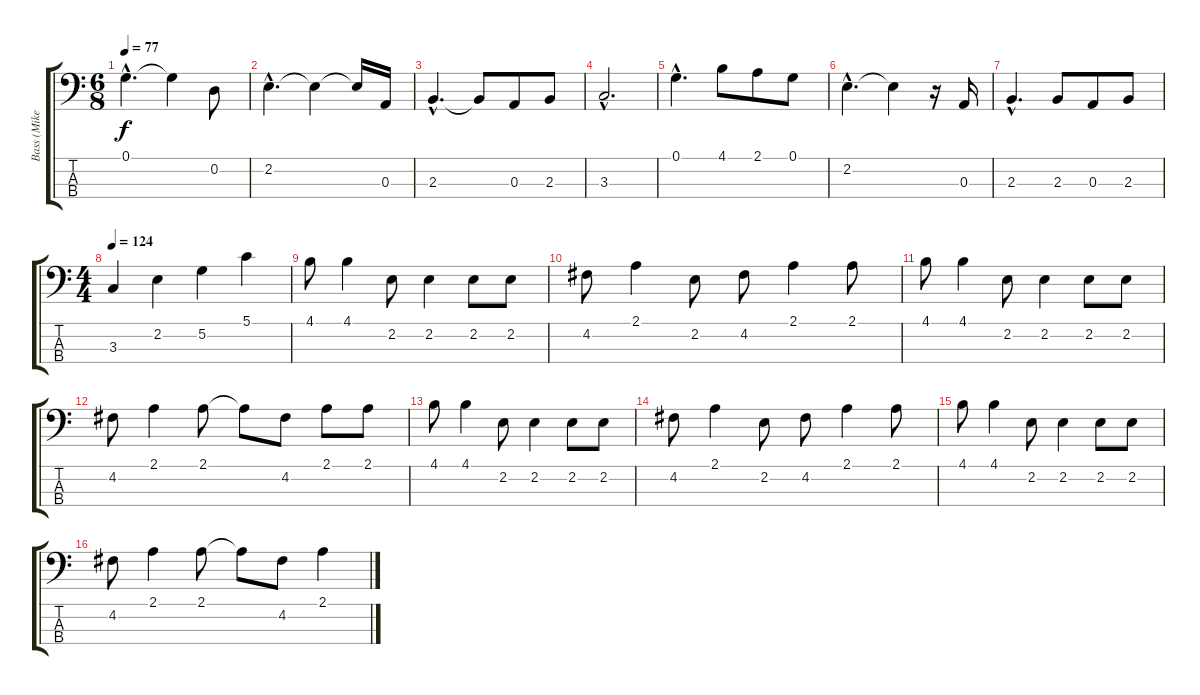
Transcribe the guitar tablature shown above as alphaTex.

\track ("Bass (Mike Mills)" "Bass (Mike") {instrument electricbasspick}
\staff {score tabs}
\tuning (G2 D2 A1 E1) {hide}
\ts (6 8)
\tempo 77
\clef f4
\ks c
0.1{hac}.4{d dy f instrument electricbasspick} 0.1{t}.4 0.2.8 |
2.2{hac}.4{d} 2.2{t}.4 2.2{t}.16 0.3.16 |
2.3{hac}.4{d} 2.3{t}.8 0.3.8 2.3.8 |
3.3{hac}.2{d} |
0.1{hac}.4{d} 4.1.8 2.1.8 0.1.8 |
2.2{hac}.4{d} 2.2{t}.4 r.16 0.3.16 |
2.3{hac}.4{d} 2.3.8 0.3.8 2.3.8 |
\ts (4 4)
\tempo 124
3.3.4 2.2.4 5.2.4 5.1.4 |
4.1.8 4.1.4 2.2.8 2.2.4 2.2.8 2.2.8 |
4.2.8 2.1.4 2.2.8 4.2.8 2.1.4 2.1.8 |
4.1.8 4.1.4 2.2.8 2.2.4 2.2.8 2.2.8 |
4.2.8 2.1.4 2.1.8 2.1{t}.8 4.2.8 2.1.8 2.1.8 |
4.1.8 4.1.4 2.2.8 2.2.4 2.2.8 2.2.8 |
4.2.8 2.1.4 2.2.8 4.2.8 2.1.4 2.1.8 |
4.1.8 4.1.4 2.2.8 2.2.4 2.2.8 2.2.8 |
4.2.8 2.1.4 2.1.8 2.1{t}.8 4.2.8 2.1.4
